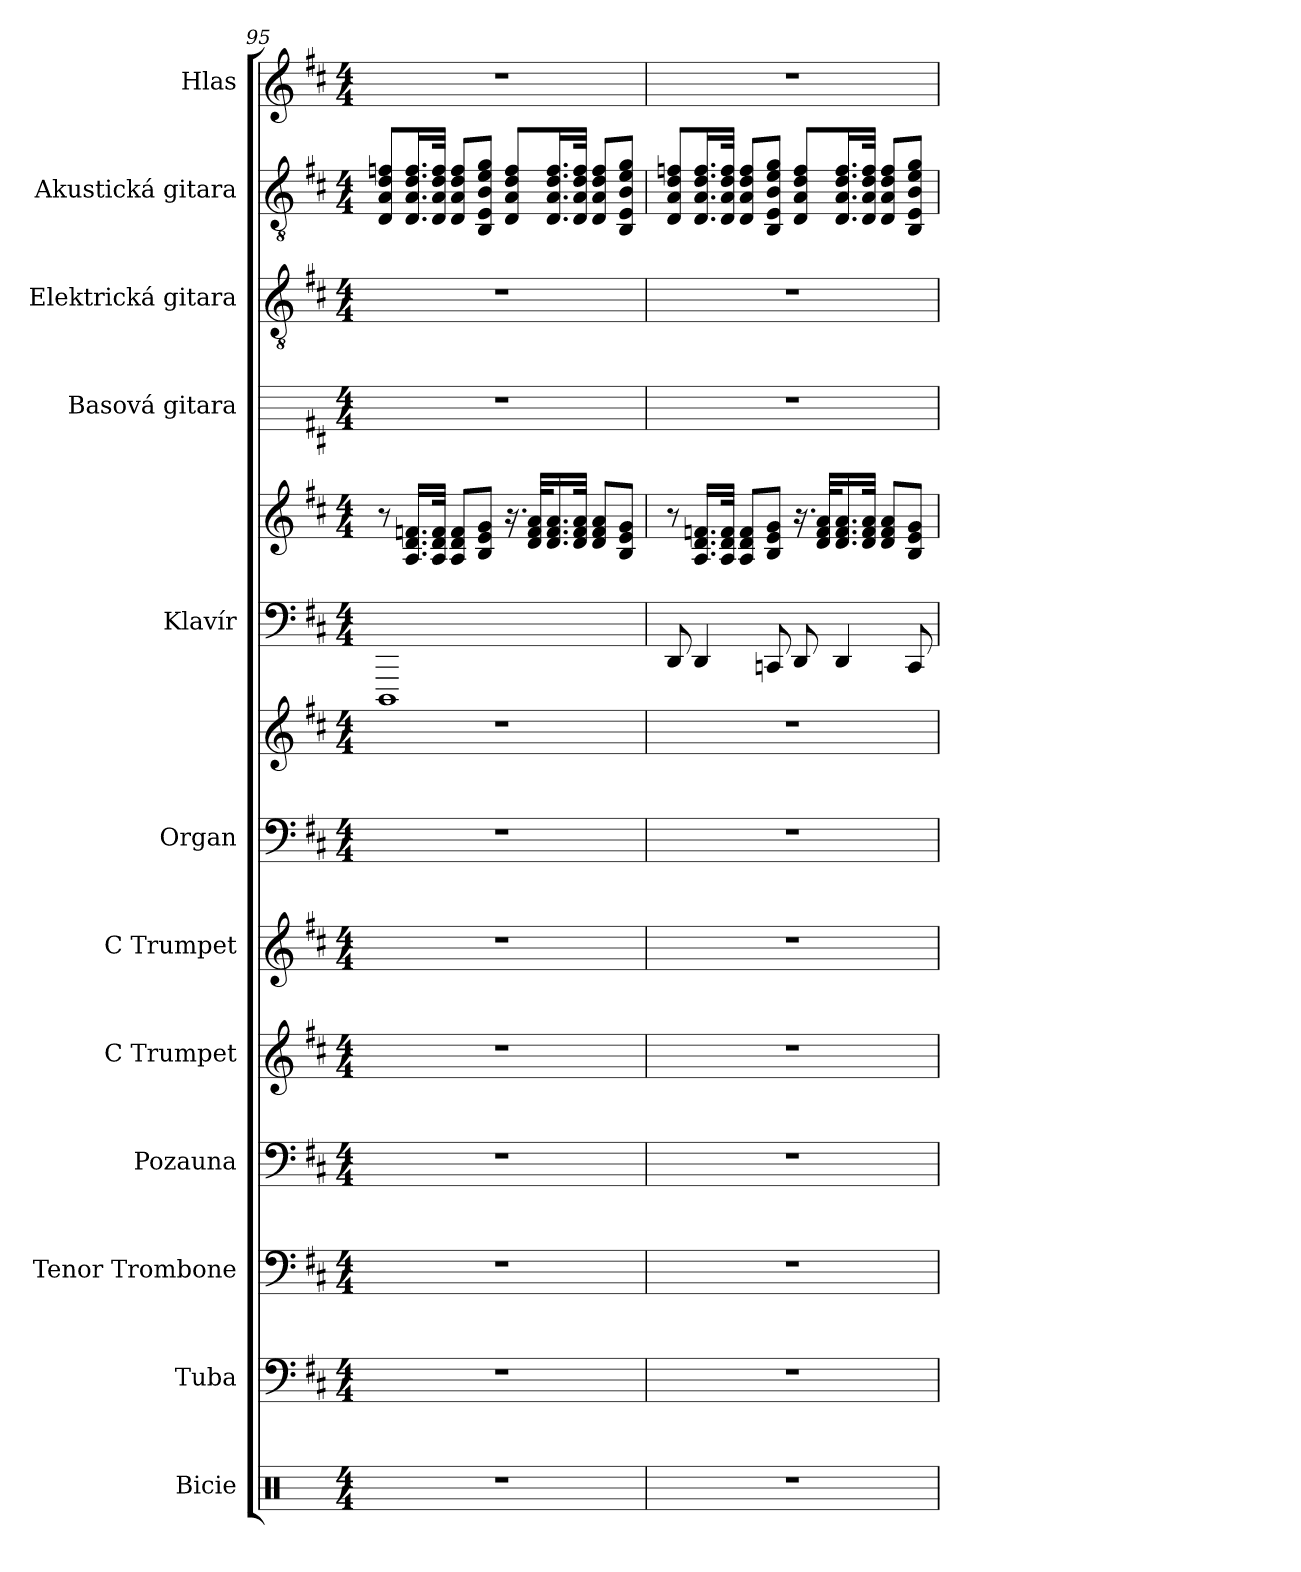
**kern	**kern	**kern	**kern	**kern	**kern	**kern	**kern	**kern	**kern	**kern	**kern	**kern	**kern
*part12	*part11	*part10	*part9	*part8	*part7	*part6	*part6	*part5	*part5	*part4	*part3	*part2	*part1
*staff14	*staff13	*staff12	*staff11	*staff10	*staff9	*staff8	*staff7	*staff6	*staff5	*staff4	*staff3	*staff2	*staff1
*I"Bicie	*I"Tuba	*I"Tenor Trombone	*I"Pozauna	*I"C Trumpet	*I"C Trumpet	*I"Organ	*	*I"Klavír	*	*I"Basová gitara	*I"Elektrická gitara	*I"Akustická gitara	*I"Hlas
*	*I'Tba.	*I'T. Tbn.	*	*I'C Tpt.	*I'C Tpt.	*I'Org.	*	*I'Kl.	*	*	*	*	*I'Hl.
*clefX	*clefF4	*clefF4	*clefF4	*clefG2	*clefG2	*clefF4	*clefG2	*clefF4	*clefG2	*	*clefGv2	*clefGv2	*clefG2
*	*	*	*	*	*	*	*	*	*	*ITrd7c12	*	*	*
*k[]	*k[f#c#]	*k[f#c#]	*k[f#c#]	*k[f#c#]	*k[f#c#]	*k[f#c#]	*k[f#c#]	*k[f#c#]	*k[f#c#]	*k[f#c#]	*k[f#c#]	*k[f#c#]	*k[f#c#]
*M4/4	*M4/4	*M4/4	*M4/4	*M4/4	*M4/4	*M4/4	*M4/4	*M4/4	*M4/4	*M4/4	*M4/4	*M4/4	*M4/4
=95	=95	=95	=95	=95	=95	=95	=95	=95	=95	=95	=95	=95	=95
1r	1r	1r	1r	1r	1r	1r	1r	1DDD	8r	1r	1r	8D/ 8A/ 8d/ 8fn/L	1r
.	.	.	.	.	.	.	.	.	16.A/ 16.d/ 16.fn/LL	.	.	16.D/ 16.A/ 16.d/ 16.f/L	.
.	.	.	.	.	.	.	.	.	32A/ 32d/ 32f/JJk	.	.	32D/ 32A/ 32d/ 32f/JJk	.
.	.	.	.	.	.	.	.	.	8A/ 8d/ 8f/L	.	.	8D/ 8A/ 8d/ 8f/L	.
.	.	.	.	.	.	.	.	.	8B/ 8e/ 8g/J	.	.	8BB/ 8E/ 8B/ 8e/ 8g/J	.
.	.	.	.	.	.	.	.	.	16.r	.	.	8D/ 8A/ 8d/ 8f/L	.
.	.	.	.	.	.	.	.	.	32d/ 32f/ 32a/KLL	.	.	.	.
.	.	.	.	.	.	.	.	.	16.d/ 16.f/ 16.a/	.	.	16.D/ 16.A/ 16.d/ 16.f/L	.
.	.	.	.	.	.	.	.	.	32d/ 32f/ 32a/JJk	.	.	32D/ 32A/ 32d/ 32f/JJk	.
.	.	.	.	.	.	.	.	.	8d/ 8f/ 8a/L	.	.	8D/ 8A/ 8d/ 8f/L	.
.	.	.	.	.	.	.	.	.	8B/ 8e/ 8g/J	.	.	8BB/ 8E/ 8B/ 8e/ 8g/J	.
!!LO:PB:g=z
=96	=96	=96	=96	=96	=96	=96	=96	=96	=96	=96	=96	=96	=96
1r	1r	1r	1r	1r	1r	1r	1r	8DD/	8r	1r	1r	8D/ 8A/ 8d/ 8fn/L	1r
.	.	.	.	.	.	.	.	4DD/	16.A/ 16.d/ 16.fn/LL	.	.	16.D/ 16.A/ 16.d/ 16.f/L	.
.	.	.	.	.	.	.	.	.	32A/ 32d/ 32f/JJk	.	.	32D/ 32A/ 32d/ 32f/JJk	.
.	.	.	.	.	.	.	.	.	8A/ 8d/ 8f/L	.	.	8D/ 8A/ 8d/ 8f/L	.
.	.	.	.	.	.	.	.	8CCn/	8B/ 8e/ 8g/J	.	.	8BB/ 8E/ 8B/ 8e/ 8g/J	.
.	.	.	.	.	.	.	.	8DD/	16.r	.	.	8D/ 8A/ 8d/ 8f/L	.
.	.	.	.	.	.	.	.	.	32d/ 32f/ 32a/KLL	.	.	.	.
.	.	.	.	.	.	.	.	4DD/	16.d/ 16.f/ 16.a/	.	.	16.D/ 16.A/ 16.d/ 16.f/L	.
.	.	.	.	.	.	.	.	.	32d/ 32f/ 32a/JJk	.	.	32D/ 32A/ 32d/ 32f/JJk	.
.	.	.	.	.	.	.	.	.	8d/ 8f/ 8a/L	.	.	8D/ 8A/ 8d/ 8f/L	.
.	.	.	.	.	.	.	.	8CC/	8B/ 8e/ 8g/J	.	.	8BB/ 8E/ 8B/ 8e/ 8g/J	.
=	=	=	=	=	=	=	=	=	=	=	=	=	=
*-	*-	*-	*-	*-	*-	*-	*-	*-	*-	*-	*-	*-	*-
